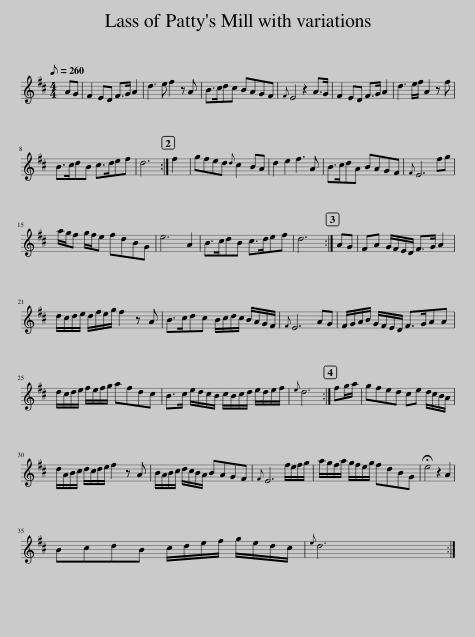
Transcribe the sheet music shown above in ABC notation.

X:1
L:1/8
Q:1/8=260
M:4/4
I:linebreak $
K:D
V:1 treble
V:1
 AG | F2 ED F>G A2 | d3 e f2 z A | B>cdc BAGF |{F} E4 z2 A>G | %5
 F2 ED F>G A2 | d3 e/f/ A2 z f |$ B>cdB c>def | d6 :| f2 | %10
 gfed{d} c2 BA | d2 e2 f3 A | B>cdA BAGF |{F} E6 fg |$ a/g/f g/f/e fdBG | %15
 e6 A2 | B>cdB c>def | d6 :| AG | FA G/F/E/D/ F>G A2 |$ %20
 d/c/d/e/ d/f/e/g/ f2 z A | B>cdc B/c/d/c/ B/A/G/F/ |{F} E6 AG | F/G/A/B/ G/F/E/D/ F>GAA |$ d/c/d/e/ f/e/f/g/ afdc | %25
 B>c e/d/c/B/ c/B/c/d/ e/d/e/f/ |{e} d6 :| fg/a/ | gfed ce d/c/B/A/ |$ d/A/B/c/ d/c/d/e/ f2 z A | %30
 B/A/B/c/ d/c/B/A/ BAGF |{F} E6 f/e/f/g/ | a/g/f/a/ g/f/e/g/ fdBG | !fermata!e4 z2 A2 |$ BcdB c/d/e/f/ g/e/d/c/ | %35
{e} d6 :| %36
